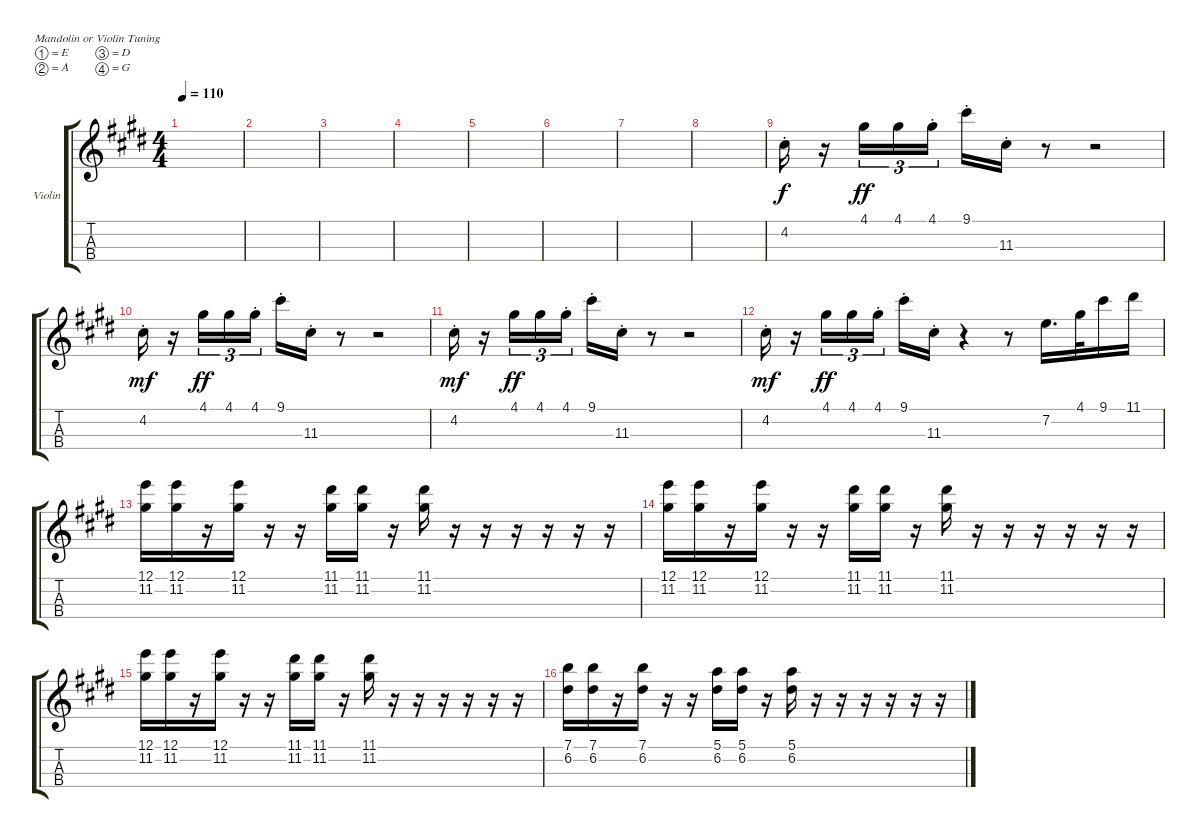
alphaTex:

\defaultSystemsLayout 4
\bracketExtendMode groupsimilarinstruments
\firstSystemTrackNameOrientation horizontal
\otherSystemsTrackNameOrientation horizontal
\track ("Violin 2" "Violin") {instrument violin}
\staff {score tabs}
\tuning (E5 A4 D4 G3)
\ts (4 4)
\tempo 110
\clef g2
\scale
0.485477
\ks c#minor
|
\scale
0.257261 |
\scale
0.257261 |
\scale
0.333333 |
\scale
0.333333 |
\scale
0.333333 |
|
|
4.2{st}.16 r.16 4.1.16{tu (3 2) dy ff} 4.1.16{tu (3 2)} 4.1{st}.16{tu (3 2)} 9.1{st}.16 11.3{st}.16 r.8 r.2 |
4.2{st}.16{dy mf} r.16 4.1.16{tu (3 2) dy ff} 4.1.16{tu (3 2)} 4.1{st}.16{tu (3 2)} 9.1{st}.16 11.3{st}.16 r.8 r.2 |
4.2{st}.16{dy mf} r.16 4.1.16{tu (3 2) dy ff} 4.1.16{tu (3 2)} 4.1{st}.16{tu (3 2)} 9.1{st}.16 11.3{st}.16 r.8 r.2 |
4.2{st}.16{dy mf} r.16 4.1.16{tu (3 2) dy ff} 4.1.16{tu (3 2)} 4.1{st}.16{tu (3 2)} 9.1{st}.16 11.3{st}.16 r.4 r.8 7.2.16{d} 4.1.32 9.1.16 11.1.16 |
(12.1 11.2).16 (12.1 11.2).16 r.16 (12.1 11.2).16 r.16 r.16 (11.1 11.2).16 (11.1 11.2).16 r.16 (11.1 11.2).16 r.16 r.16 r.16 r.16 r.16 r.16 |
(12.1 11.2).16 (12.1 11.2).16 r.16 (12.1 11.2).16 r.16 r.16 (11.1 11.2).16 (11.1 11.2).16 r.16 (11.1 11.2).16 r.16 r.16 r.16 r.16 r.16 r.16 |
(12.1 11.2).16 (12.1 11.2).16 r.16 (12.1 11.2).16 r.16 r.16 (11.1 11.2).16 (11.1 11.2).16 r.16 (11.1 11.2).16 r.16 r.16 r.16 r.16 r.16 r.16 |
(7.1 6.2).16 (7.1 6.2).16 r.16 (7.1 6.2).16 r.16 r.16 (5.1 6.2).16 (5.1 6.2).16 r.16 (5.1 6.2).16 r.16 r.16 r.16 r.16 r.16 r.16
